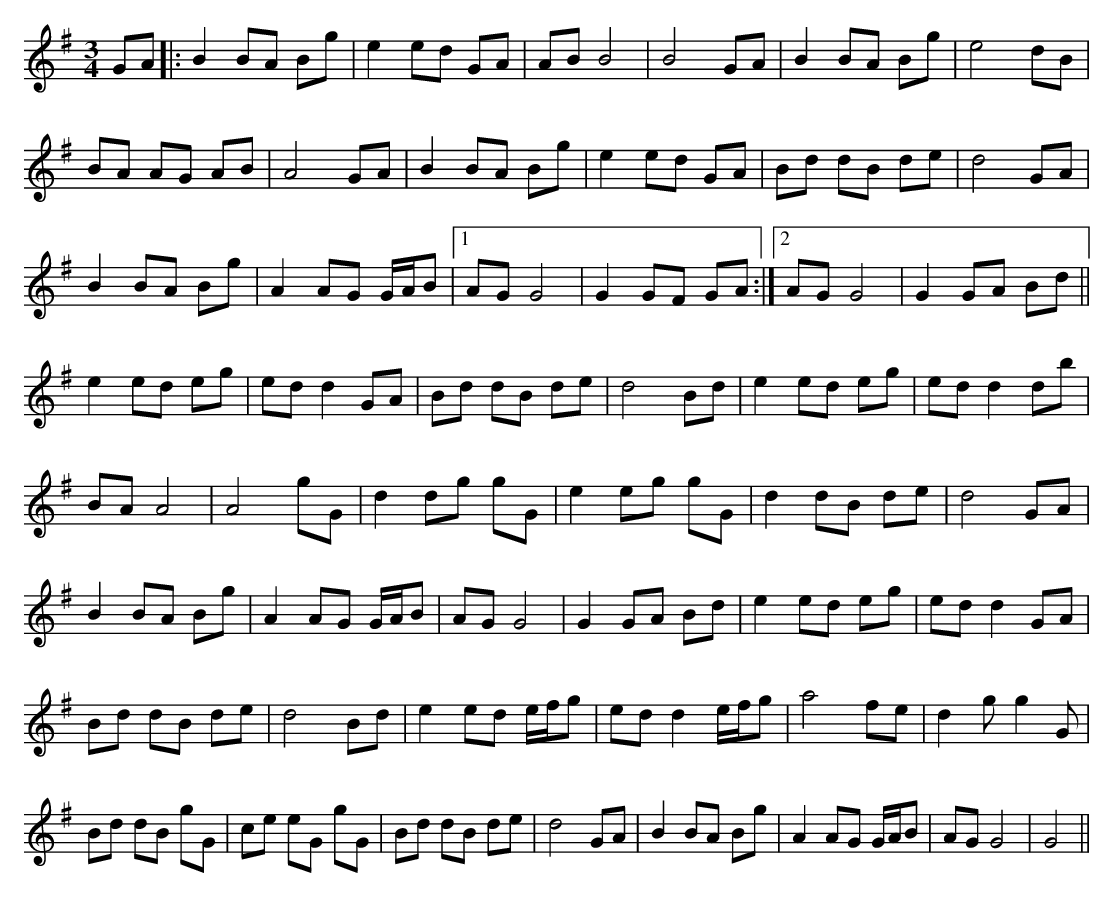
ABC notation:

X:1
M:3/4
K:G
GA|:B2 BA Bg|e2 ed GA|AB B4|B4 GA|B2 BA Bg|e4 dB|
BA AG AB|A4 GA|B2 BA Bg|e2 ed GA|Bd dB de|d4 GA|
B2 BA Bg|A2 AG G/A/B|1 AG G4|G2 GF GA:|2 AG G4|G2 GA Bd||
e2 ed eg|ed d2 GA|Bd dB de|d4 Bd|e2 ed eg|ed d2 db|
BA A4|A4 gG|d2 dg gG|e2 eg gG|d2 dB de|d4 GA|
B2 BA Bg|A2 AG G/A/B|AG G4|G2 GA Bd|e2 ed eg|ed d2 GA|
Bd dB de|d4 Bd|e2 ed e/f/g|ed d2 e/f/g|a4 fe|d2 g g2 G|
Bd dB gG|ce eG gG|Bd dB de|d4 GA|B2 BA Bg|A2 AG G/A/B|AG G4|G4||
